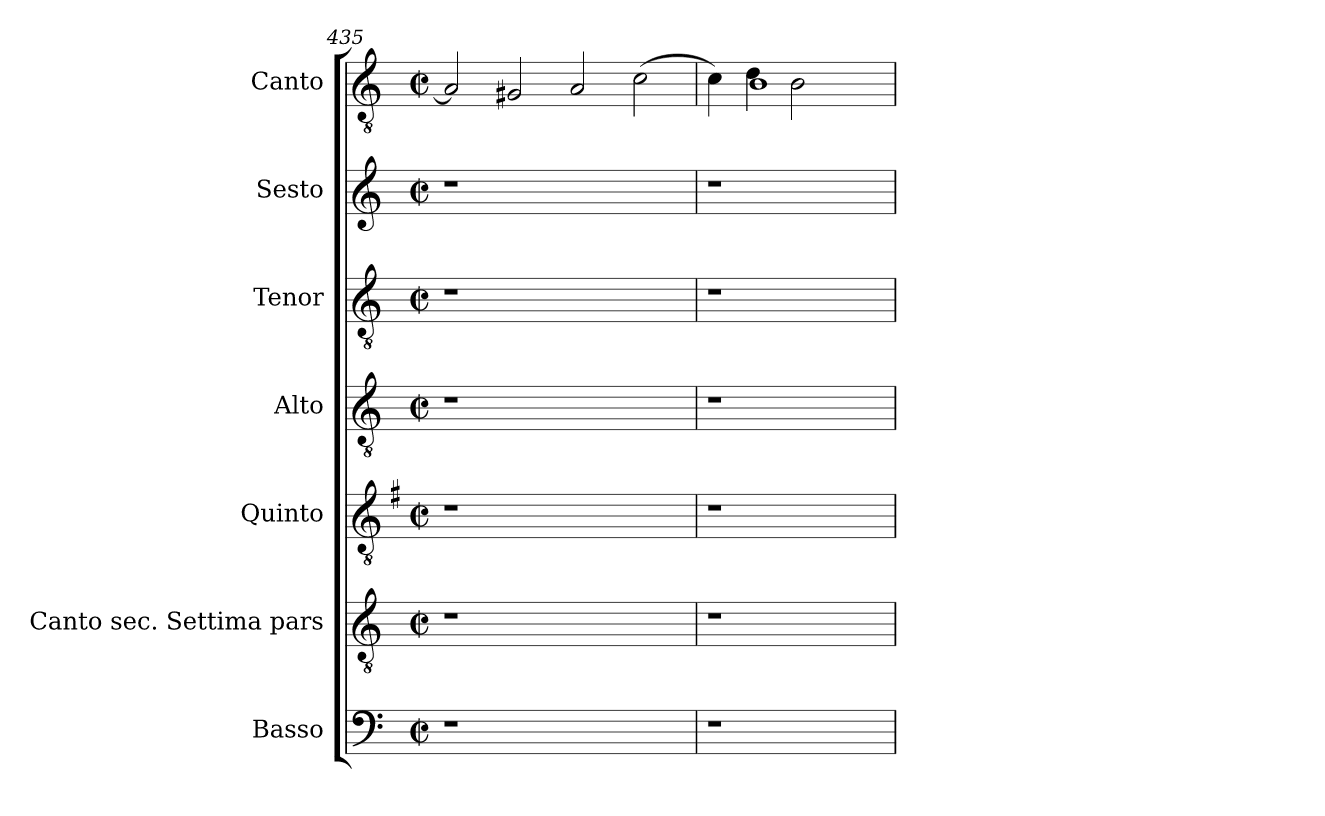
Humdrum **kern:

**kern	**kern	**kern	**kern	**kern	**kern	**kern
*part7	*part6	*part5	*part4	*part3	*part2	*part1
*staff7	*staff6	*staff5	*staff4	*staff3	*staff2	*staff1
*I"Basso	*I"Canto sec. Settima pars	*I"Quinto	*I"Alto	*I"Tenor	*I"Sesto	*I"Canto
*	*	*I'Quinto	*I'Alto	*I'Tenor	*I'Sesto	*I'Canto
*clefF4	*clefGv2	*clefGv2	*clefGv2	*clefGv2	*clefG2	*clefGv2
*k[]	*k[]	*k[f#]	*k[]	*k[]	*k[]	*k[]
*C:	*C:	*G:	*C:	*C:	*C:	*C:
*M2/2	*M2/2	*M2/2	*M2/2	*M2/2	*M2/2	*M2/2
*met(c|)	*met(c|)	*met(c|)	*met(c|)	*met(c|)	*met(c|)	*met(c|)
=435	=435	=435	=435	=435	=435	=435
1r	1r	1r	1r	1r	1r	2A/]
.	.	.	.	.	.	2G#X/
1ryy	1ryy	1ryy	1ryy	1ryy	1ryy	2A/
.	.	.	.	.	.	(>2c\
=436	=436	=436	=436	=436	=436	=436
*	*	*	*	*	*	*^
1r	1r	1r	1r	1r	1r	4ryy	4c\)
.	.	.	.	.	.	1B	4d\
.	.	.	.	.	.	.	2B\
4ryy	4ryy	4ryy	4ryy	4ryy	4ryy	.	4ryy
*	*	*	*	*	*	*v	*v
=	=	=	=	=	=	=
*-	*-	*-	*-	*-	*-	*-
